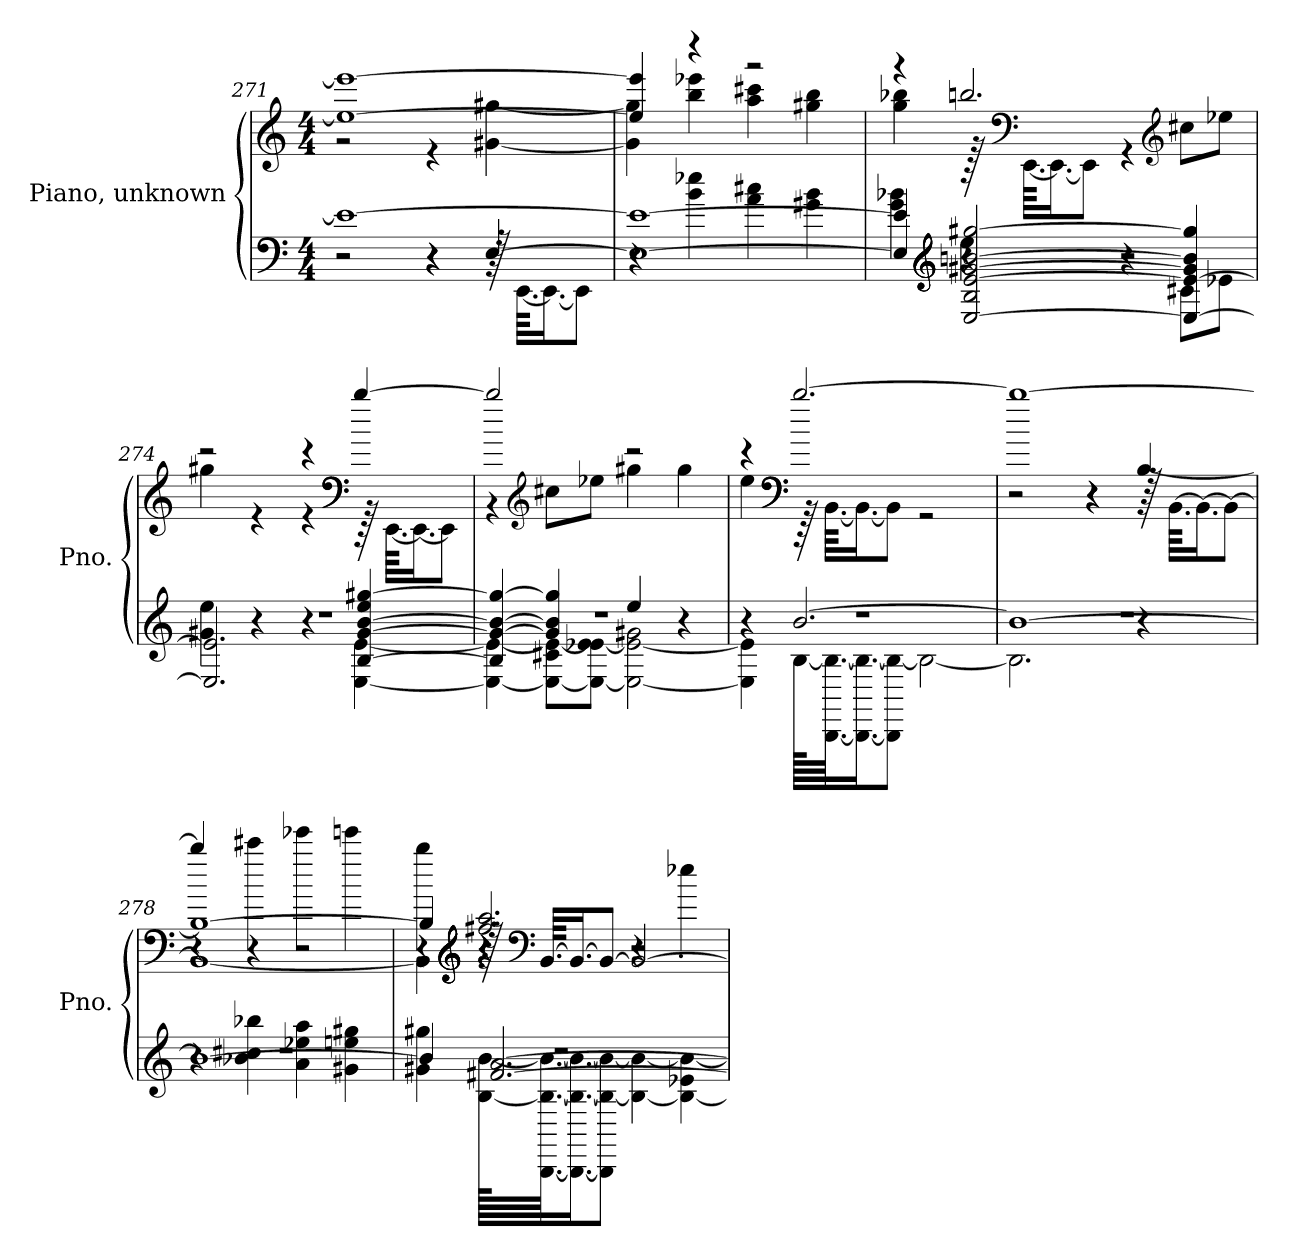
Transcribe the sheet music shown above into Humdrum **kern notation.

**kern	**kern
*part1	*part1
*staff2	*staff1
*I"Piano, unknown	*
*I'Pno.	*
*clefF4	*clefG2
*k[]	*k[]
*M4/4	*M4/4
=271	=271
*^	*^
*	*^	*	*
2r	2r	1e_	1ee_ 1eee_	2r
4r	4r	.	.	4r
[4E/	128r	.	.	[4g#X\ [4gg#X\
.	[64.EE\KKLL	.	.	.
.	16.EE\J_	.	.	.
.	8EE\J]	.	.	.
!!LO:LB:g=z	!!
=272	=272	=272	=272	=272
1E_	4r	1e_	4ee/] 4eee/]	4g#\] 4gg#\]
.	4b\ 4ee-X\	.	4r	4bb\ 4eee-X\
.	4a\ 4cc#X\	.	2r	4aa\ 4ccc#X\
.	4g#X\ 4b\	.	.	4gg#X\ 4bb\
=273	=273	=273	=273	=273
4E/]	4g\ 4b-X\	4e/]	4r	4gg\ 4bb-X\
*clefG2	*	*	*	*
4r	4ee\	[2E/ 2B/ [2e/ [2g#X/ [2bn/ [2gg#X/	2.bbn/	128r
*	*	*	*clefF4	*
.	.	.	.	[64.EE\KKLL
.	.	.	.	16.EE\J_
.	.	.	.	8EE\J]
2r	4r	.	.	4r
*	*	*	*clefG2	*
.	8c#X\L	4E/_ 4e/_ 4g#/] 4b/] 4gg#/]	.	8cc#X\L
.	8e-X\J	.	.	8ee-X\J
=274	=274	=274	=274	=274
1r	4g#X\ 4ee\	2.E/] 2.e/]	2r	4gg#X\
.	4r	.	.	4r
.	4r	.	4r	4r
*	*	*	*clefF4	*
.	[4E\ [4e\	[4B/ [4g#/ [4b/ 4ee/ [4gg#X/	[4bb/	128r
.	.	.	.	[64.EE\KKLL
.	.	.	.	16.EE\J_
.	.	.	.	8EE\J]
!!LO:LB:g=z	!!
=275	=275	=275	=275	=275
1r	4E\_ 4e\_	4B/] 4g#/_ 4b/_ 4gg#/_	2bb/]	4r
*	*	*	*clefG2	*
.	8E\_ 8c#X\ 8e\_L	4g#/] 4b/] 4gg#/]	.	8cc#X\L
.	8E\_ 8e-X\ 8e\_J	.	.	8ee-X\J
.	2E\_ 2e\_ 2g#X\	4ee/	2r	4gg#X\
.	.	4r	.	4gg#\
=276	=276	=276	=276	=276
1r	4E\] 4e\]	4r	4r	4ee\
*	*	*	*clefF4	*
.	[128B\KLLLL	[2.b/	[2.bb/	128r
.	[64.BBB\ 64.B\_JJ	.	.	[64.BB\KKLL
.	16.BBB\_ 16.B\_J	.	.	16.BB\J_
.	8BBB\] 8B\_J	.	.	8BB\J]
.	2B\_	.	.	2r
=277	=277	=277	=277	=277
*	*	*	*	*^
1r	2.B\]	1b_	1bb_	2r	2r
.	.	.	.	4r	4r
.	4r	.	.	[4B/	128r
.	.	.	.	.	[64.BB\KKLL
.	.	.	.	.	16.BB\J_
.	.	.	.	.	8BB\J_
=278	=278	=278	=278	=278	=278
*	*	*	*	*	*^
1r	4r	1b_	4bb/]	4r	1B_	1BB_
.	4b-X\ 4cc#X\ 4bb-X\	.	4r	4ccc#X\	.	.
.	4a\ 4ee-X\ 4aa\	.	2r	4eee-X\	.	.
.	4g#X\ 4een\ 4gg#X\	.	.	4eeen\	.	.
!!LO:LB:g=z	!!	!!	!!
=279	=279	=279	=279	=279	=279	=279
1r	4g#X\ 4gg#X\	4b/]	4r	4bb\	4B/]	4BB\]
*	*	*	*clefG2	*	*	*
.	[128B\ [128b\KLLLL	[2.f#X/ [2.a/	2.ff#X/ 2.aa/	4r	128r	4r
*	*	*	*clefF4	*	*	*
.	[64.BBB\ 64.B\_ 64.b\_JJ	.	.	.	[64.BB/KKLL	.
.	16.BBB\_ 16.B\_ 16.b\_J	.	.	.	16.BB/J_	.
.	8BBB\] 8B\_ 8b\_J	.	.	.	8BB/J_	.
.	4B\_ 4b\_	.	.	4r	2BB/_	2r
.	4B\_ 4e-X\ 4b\_	.	.	4ee-X'\	.	.
*v	*v	*v	*	*	*	*
*	*v	*v	*v	*v
=	=
*-	*-
